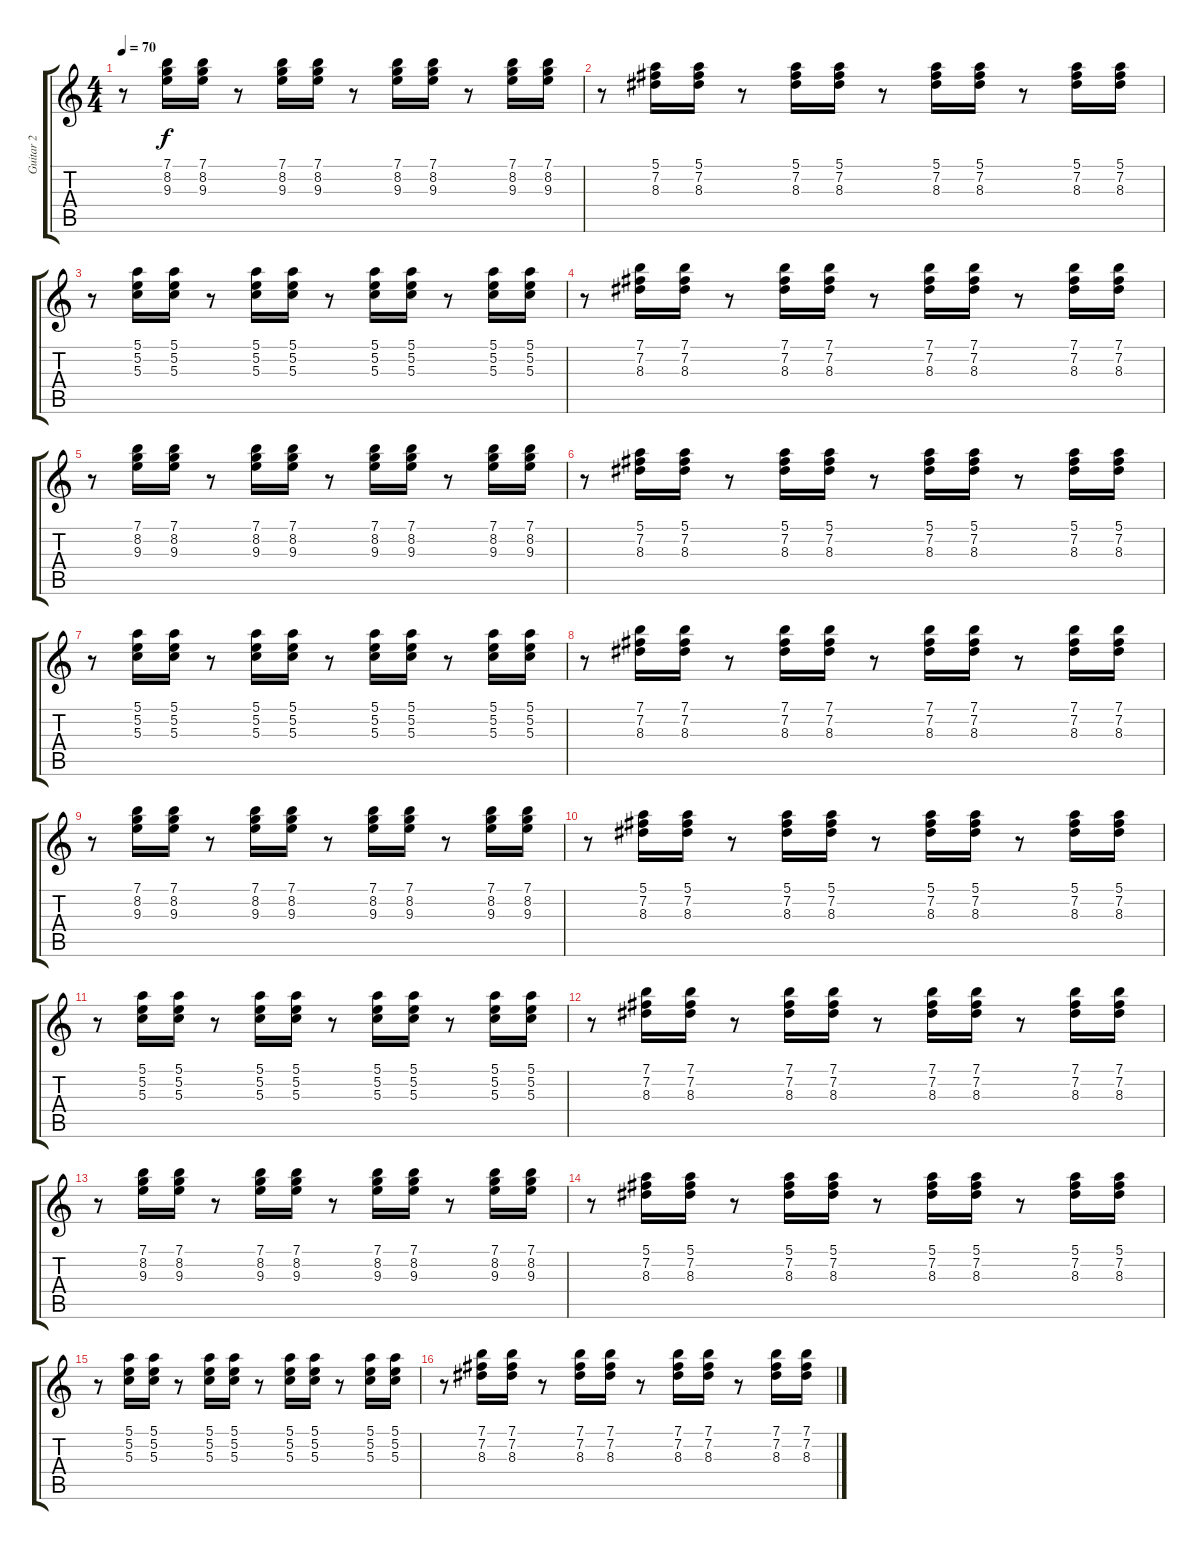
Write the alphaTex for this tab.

\track ("Guitar 2" "Guitar 2") {instrument acousticguitarsteel}
\staff {score tabs}
\tuning (E4 B3 G3 D3 A2 E2) {hide}
\ts (4 4)
\tempo 70
\clef g2
\ks c
r.8{dy f} (7.1 8.2 9.3).16 (7.1 8.2 9.3).16 r.8 (7.1 8.2 9.3).16 (7.1 8.2 9.3).16 r.8 (7.1 8.2 9.3).16 (7.1 8.2 9.3).16 r.8 (7.1 8.2 9.3).16 (7.1 8.2 9.3).16 |
r.8 (5.1 7.2 8.3).16 (5.1 7.2 8.3).16 r.8 (5.1 7.2 8.3).16 (5.1 7.2 8.3).16 r.8 (5.1 7.2 8.3).16 (5.1 7.2 8.3).16 r.8 (5.1 7.2 8.3).16 (5.1 7.2 8.3).16 |
r.8 (5.1 5.2 5.3).16 (5.1 5.2 5.3).16 r.8 (5.1 5.2 5.3).16 (5.1 5.2 5.3).16 r.8 (5.1 5.2 5.3).16 (5.1 5.2 5.3).16 r.8 (5.1 5.2 5.3).16 (5.1 5.2 5.3).16 |
r.8 (7.1 7.2 8.3).16 (7.1 7.2 8.3).16 r.8 (7.1 7.2 8.3).16 (7.1 7.2 8.3).16 r.8 (7.1 7.2 8.3).16 (7.1 7.2 8.3).16 r.8 (7.1 7.2 8.3).16 (7.1 7.2 8.3).16 |
r.8 (7.1 8.2 9.3).16 (7.1 8.2 9.3).16 r.8 (7.1 8.2 9.3).16 (7.1 8.2 9.3).16 r.8 (7.1 8.2 9.3).16 (7.1 8.2 9.3).16 r.8 (7.1 8.2 9.3).16 (7.1 8.2 9.3).16 |
r.8 (5.1 7.2 8.3).16 (5.1 7.2 8.3).16 r.8 (5.1 7.2 8.3).16 (5.1 7.2 8.3).16 r.8 (5.1 7.2 8.3).16 (5.1 7.2 8.3).16 r.8 (5.1 7.2 8.3).16 (5.1 7.2 8.3).16 |
r.8 (5.1 5.2 5.3).16 (5.1 5.2 5.3).16 r.8 (5.1 5.2 5.3).16 (5.1 5.2 5.3).16 r.8 (5.1 5.2 5.3).16 (5.1 5.2 5.3).16 r.8 (5.1 5.2 5.3).16 (5.1 5.2 5.3).16 |
r.8 (7.1 7.2 8.3).16 (7.1 7.2 8.3).16 r.8 (7.1 7.2 8.3).16 (7.1 7.2 8.3).16 r.8 (7.1 7.2 8.3).16 (7.1 7.2 8.3).16 r.8 (7.1 7.2 8.3).16 (7.1 7.2 8.3).16 |
r.8 (7.1 8.2 9.3).16 (7.1 8.2 9.3).16 r.8 (7.1 8.2 9.3).16 (7.1 8.2 9.3).16 r.8 (7.1 8.2 9.3).16 (7.1 8.2 9.3).16 r.8 (7.1 8.2 9.3).16 (7.1 8.2 9.3).16 |
r.8 (5.1 7.2 8.3).16 (5.1 7.2 8.3).16 r.8 (5.1 7.2 8.3).16 (5.1 7.2 8.3).16 r.8 (5.1 7.2 8.3).16 (5.1 7.2 8.3).16 r.8 (5.1 7.2 8.3).16 (5.1 7.2 8.3).16 |
r.8 (5.1 5.2 5.3).16 (5.1 5.2 5.3).16 r.8 (5.1 5.2 5.3).16 (5.1 5.2 5.3).16 r.8 (5.1 5.2 5.3).16 (5.1 5.2 5.3).16 r.8 (5.1 5.2 5.3).16 (5.1 5.2 5.3).16 |
r.8 (7.1 7.2 8.3).16 (7.1 7.2 8.3).16 r.8 (7.1 7.2 8.3).16 (7.1 7.2 8.3).16 r.8 (7.1 7.2 8.3).16 (7.1 7.2 8.3).16 r.8 (7.1 7.2 8.3).16 (7.1 7.2 8.3).16 |
r.8 (7.1 8.2 9.3).16 (7.1 8.2 9.3).16 r.8 (7.1 8.2 9.3).16 (7.1 8.2 9.3).16 r.8 (7.1 8.2 9.3).16 (7.1 8.2 9.3).16 r.8 (7.1 8.2 9.3).16 (7.1 8.2 9.3).16 |
r.8 (5.1 7.2 8.3).16 (5.1 7.2 8.3).16 r.8 (5.1 7.2 8.3).16 (5.1 7.2 8.3).16 r.8 (5.1 7.2 8.3).16 (5.1 7.2 8.3).16 r.8 (5.1 7.2 8.3).16 (5.1 7.2 8.3).16 |
r.8 (5.1 5.2 5.3).16 (5.1 5.2 5.3).16 r.8 (5.1 5.2 5.3).16 (5.1 5.2 5.3).16 r.8 (5.1 5.2 5.3).16 (5.1 5.2 5.3).16 r.8 (5.1 5.2 5.3).16 (5.1 5.2 5.3).16 |
r.8 (7.1 7.2 8.3).16 (7.1 7.2 8.3).16 r.8 (7.1 7.2 8.3).16 (7.1 7.2 8.3).16 r.8 (7.1 7.2 8.3).16 (7.1 7.2 8.3).16 r.8 (7.1 7.2 8.3).16 (7.1 7.2 8.3).16
